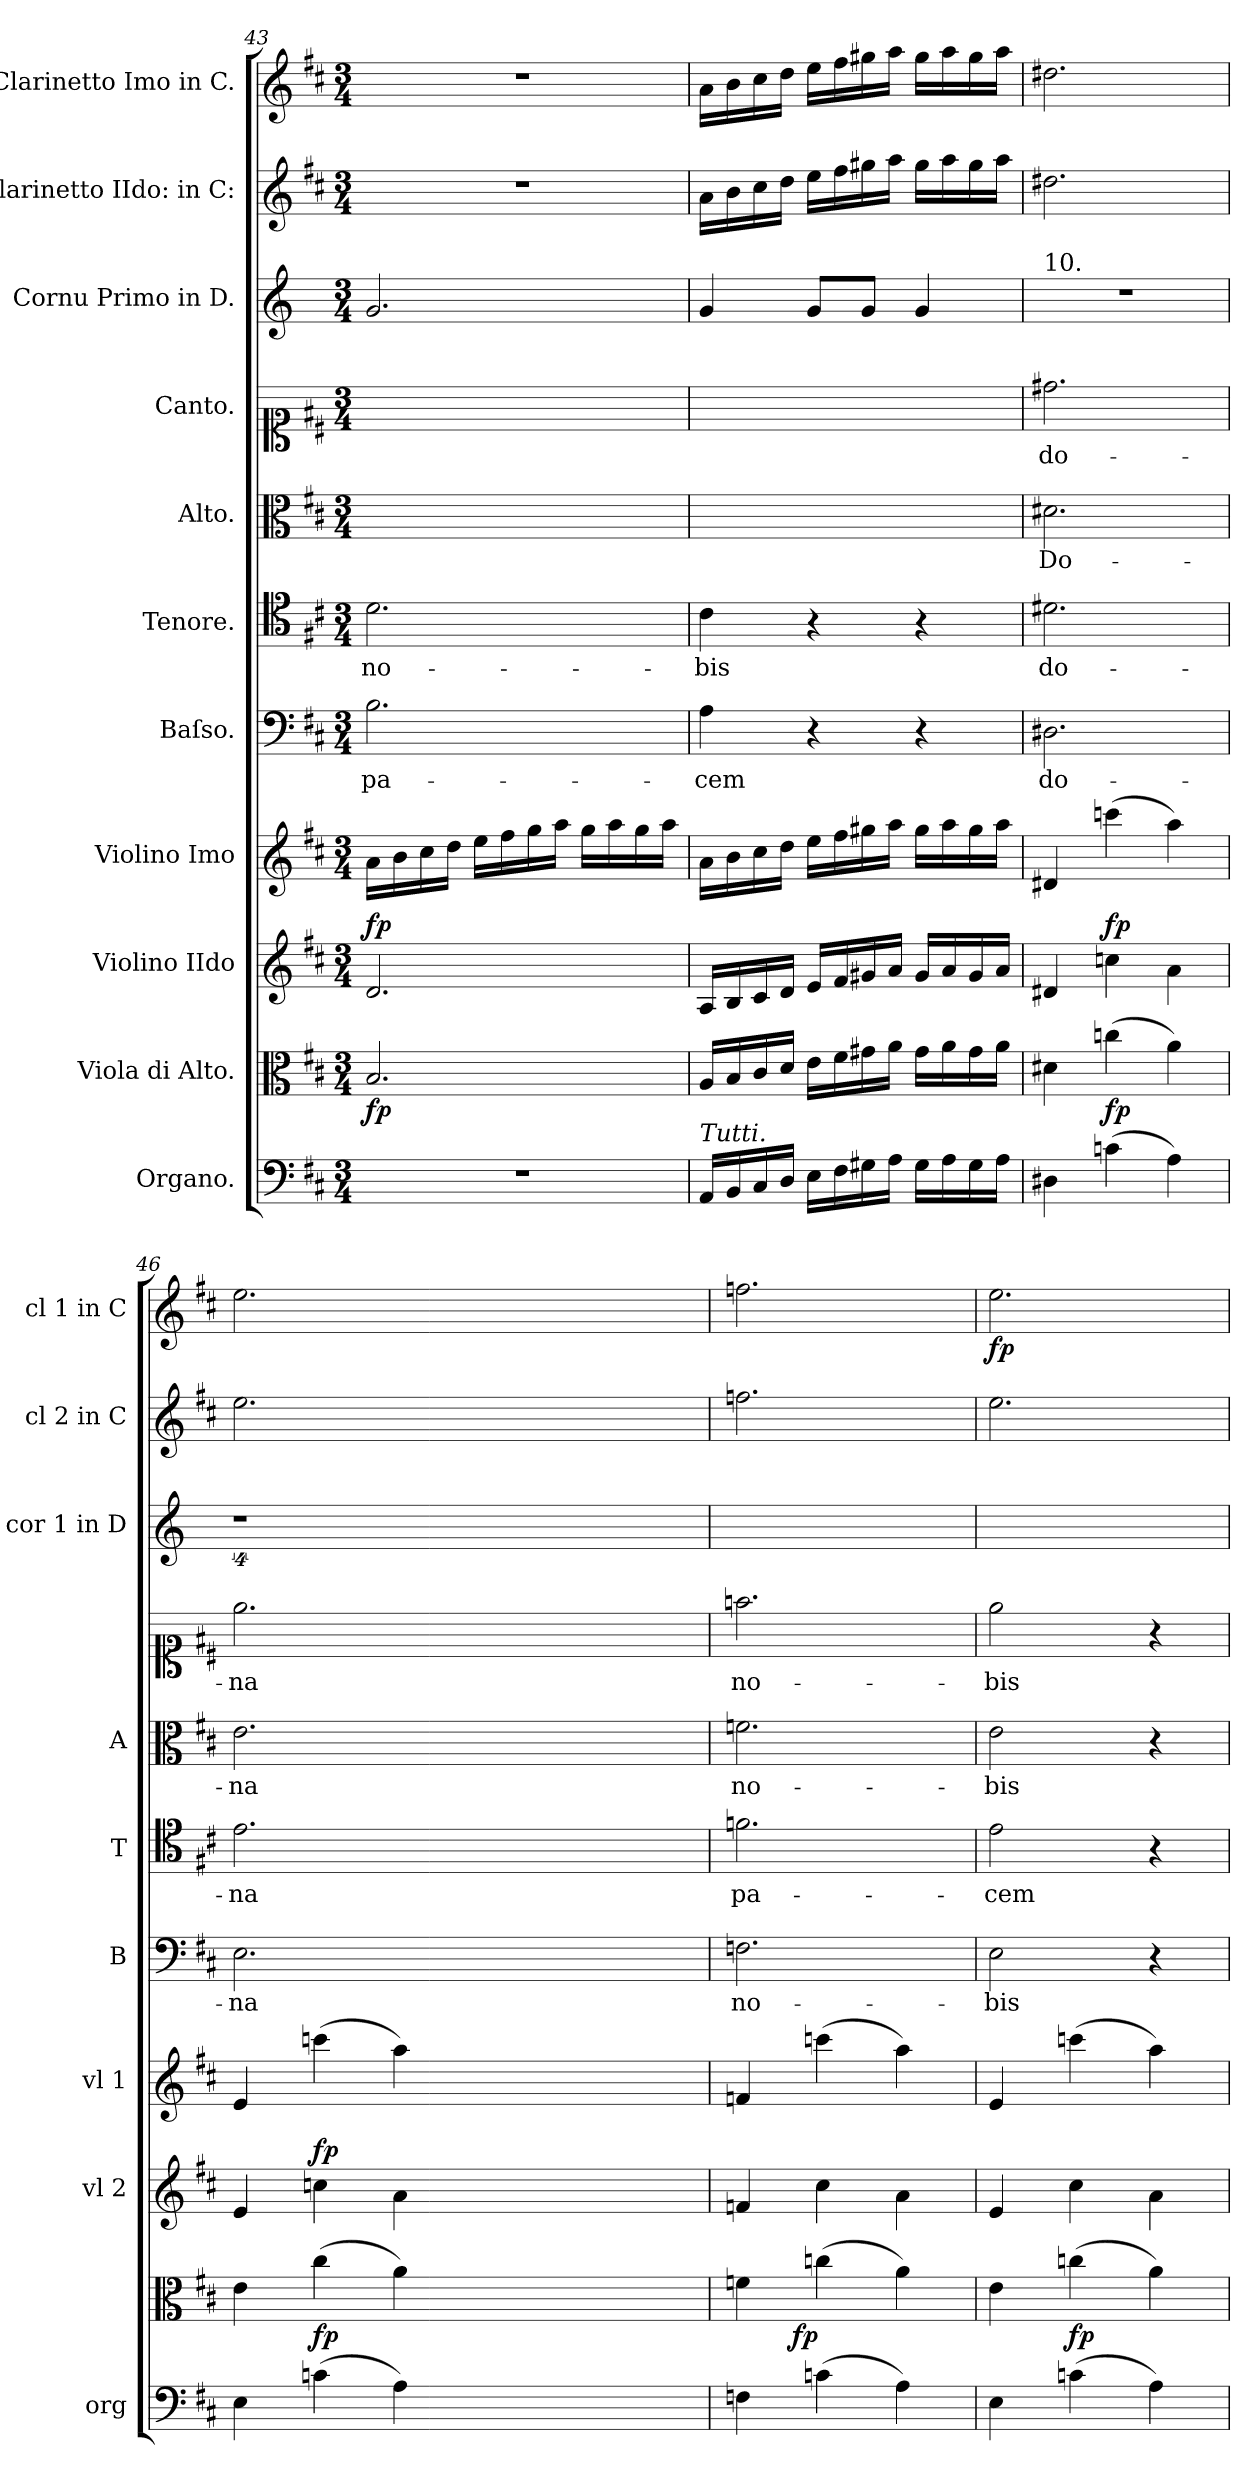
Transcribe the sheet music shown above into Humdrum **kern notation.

**kern	**dynam	**kern	**dynam	**kern	**dynam	**kern	**kern	**text	**kern	**text	**kern	**text	**kern	**text	**kern	**kern	**dynam	**kern	**dynam
*part11	*part11	*part10	*part10	*part9	*part9	*part8	*part7	*part7	*part6	*part6	*part5	*part5	*part4	*part4	*part3	*part2	*part2	*part1	*part1
*staff11	*staff11	*staff10	*staff10	*staff9	*staff9	*staff8	*staff7	*staff7	*staff6	*staff6	*staff5	*staff5	*staff4	*staff4	*staff3	*staff2	*staff2	*staff1	*staff1
*I"Organo.	*	*I"Viola di Alto.	*	*I"Violino IIdo	*	*I"Violino Imo	*I"Baſso.	*	*I"Tenore.	*	*I"Alto.	*	*I"Canto.	*	*I"Cornu Primo in D.	*I"Clarinetto IIdo: in C:	*	*I"Clarinetto Imo in C.	*
*I'org	*	*	*	*I'vl 2	*	*I'vl 1	*I'B	*	*I'T	*	*I'A	*	*	*	*I'cor 1 in D	*I'cl 2 in C	*	*I'cl 1 in C	*
*clefF4	*	*clefC3	*	*clefG2	*	*clefG2	*clefF4	*	*clefC4	*	*clefC3	*	*clefC1	*	*clefG2	*clefG2	*	*clefG2	*
*	*	*	*	*	*	*	*	*	*	*	*	*	*	*	*ITrd6c10	*	*	*	*
*k[f#c#]	*	*k[f#c#]	*	*k[f#c#]	*	*k[f#c#]	*k[f#c#]	*	*k[f#c#]	*	*k[f#c#]	*	*k[f#c#]	*	*k[f#c#]	*k[f#c#]	*	*k[f#c#]	*
*D:	*	*D:	*	*D:	*	*D:	*D:	*	*D:	*	*D:	*	*D:	*	*D:	*D:	*	*D:	*
*M3/4	*	*M3/4	*	*M3/4	*	*M3/4	*M3/4	*	*M3/4	*	*M3/4	*	*M3/4	*	*M3/4	*M3/4	*	*M3/4	*
=43	=43	=43	=43	=43	=43	=43	=43	=43	=43	=43	=43	=43	=43	=43	=43	=43	=43	=43	=43
!	!	!	!LO:DY:b	!	!LO:DY:a	!	!	!	!	!	!	!	!	!	!	!	!	!	!
2.r	.	2.B/	fp	2.d/	fp.	16a\LL	2.B\	pa-	2.d\	no-	2.ryy	.	2.ryy	.	2.A/	2.r	.	2.r	.
.	.	.	.	.	.	16b\	.	.	.	.	.	.	.	.	.	.	.	.	.
.	.	.	.	.	.	16cc#\	.	.	.	.	.	.	.	.	.	.	.	.	.
.	.	.	.	.	.	16dd\JJ	.	.	.	.	.	.	.	.	.	.	.	.	.
.	.	.	.	.	.	16ee\LL	.	.	.	.	.	.	.	.	.	.	.	.	.
.	.	.	.	.	.	16ff#\	.	.	.	.	.	.	.	.	.	.	.	.	.
.	.	.	.	.	.	16gg\	.	.	.	.	.	.	.	.	.	.	.	.	.
.	.	.	.	.	.	16aa\JJ	.	.	.	.	.	.	.	.	.	.	.	.	.
.	.	.	.	.	.	16gg\LL	.	.	.	.	.	.	.	.	.	.	.	.	.
.	.	.	.	.	.	16aa\	.	.	.	.	.	.	.	.	.	.	.	.	.
.	.	.	.	.	.	16gg\	.	.	.	.	.	.	.	.	.	.	.	.	.
.	.	.	.	.	.	16aa\JJ	.	.	.	.	.	.	.	.	.	.	.	.	.
=44	=44	=44	=44	=44	=44	=44	=44	=44	=44	=44	=44	=44	=44	=44	=44	=44	=44	=44	=44
!LO:TX:a:i:t=Tutti.	!	!	!	!	!	!	!	!	!	!	!	!	!	!	!	!	!	!	!
16AA/LL	.	16A/LL	.	16A/LL	.	16a\LL	4A\	-cem	4c#\	-bis	2.ryy	.	2.ryy	.	4A/	16a\LL	.	16a\LL	.
16BB/	.	16B/	.	16B/	.	16b\	.	.	.	.	.	.	.	.	.	16b\	.	16b\	.
16C#/	.	16c#/	.	16c#/	.	16cc#\	.	.	.	.	.	.	.	.	.	16cc#\	.	16cc#\	.
16D/JJ	.	16d/JJ	.	16d/JJ	.	16dd\JJ	.	.	.	.	.	.	.	.	.	16dd\JJ	.	16dd\JJ	.
16E\LL	.	16e\LL	.	16e/LL	.	16ee\LL	4r	.	4r	.	.	.	.	.	8A/L	16ee\LL	.	16ee\LL	.
16F#\	.	16f#\	.	16f#/	.	16ff#\	.	.	.	.	.	.	.	.	.	16ff#\	.	16ff#\	.
16G#X\	.	16g#X\	.	16g#X/	.	16gg#X\	.	.	.	.	.	.	.	.	8A/J	16gg#X\	.	16gg#X\	.
16A\JJ	.	16a\JJ	.	16a/JJ	.	16aa\JJ	.	.	.	.	.	.	.	.	.	16aa\JJ	.	16aa\JJ	.
16G#\LL	.	16g#\LL	.	16g#/LL	.	16gg#\LL	4r	.	4r	.	.	.	.	.	4A/	16gg#\LL	.	16gg#\LL	.
16A\	.	16a\	.	16a/	.	16aa\	.	.	.	.	.	.	.	.	.	16aa\	.	16aa\	.
16G#\	.	16g#\	.	16g#/	.	16gg#\	.	.	.	.	.	.	.	.	.	16gg#\	.	16gg#\	.
16A\JJ	.	16a\JJ	.	16a/JJ	.	16aa\JJ	.	.	.	.	.	.	.	.	.	16aa\JJ	.	16aa\JJ	.
=45	=45	=45	=45	=45	=45	=45	=45	=45	=45	=45	=45	=45	=45	=45	=45	=45	=45	=45	=45
!	!	!	!	!	!	!	!	!	!	!	!	!	!	!	!LO:TX:a:t=10.	!	!	!	!
!	!LO:DY:b	!	!	!	!	!	!	!	!	!	!	!	!	!	!	!	!LO:DY:b	!	!LO:DY:b
4D#X\	fp&colon;	4d#X\	.	4d#X/	.	4d#X/	2.D#X\	do-	2.d#X\	do-	2.d#X\	Do-	2.dd#X\	do-	2.r	2.dd#X\	fo	2.dd#X\	fp&colon;
!	!	!	!LO:DY:b	!	!LO:DY:a	!	!	!	!	!	!	!	!	!	!	!	!	!	!
(>4cn\	.	(>4ccn\	fp	4ccn\	fp.	(>4cccn\	.	.	.	.	.	.	.	.	.	.	.	.	.
4A\)	.	4a\)	.	4a\	.	4aa\)	.	.	.	.	.	.	.	.	.	.	.	.	.
=46	=46	=46	=46	=46	=46	=46	=46	=46	=46	=46	=46	=46	=46	=46	=46	=46	=46	=46	=46
!	!LO:DY:b	!	!	!	!	!	!	!	!	!	!	!	!	!	!	!	!	!	!LO:DY:b
4E\	fp&colon;	4e\	.	4e/	.	4e/	2.E\	-na	2.e\	-na	2.e\	-na	2.ee\	-na	4%9r	2.ee\	.	2.ee\	fp&colon;
!	!	!	!LO:DY:b	!	!LO:DY:a	!	!	!	!	!	!	!	!	!	!	!	!	!	!
(>4cn\	.	(>4cc#\	fp	4ccn\	fp	(>4cccn\	.	.	.	.	.	.	.	.	.	.	.	.	.
4A\)	.	4a\)	.	4a\	.	4aa\)	.	.	.	.	.	.	.	.	.	.	.	.	.
1.ryy	.	1.ryy	.	1.ryy	.	1.ryy	1.ryy	.	1.ryy	.	1.ryy	.	1.ryy	.	.	1.ryy	.	1.ryy	.
=47	=47	=47	=47	=47	=47	=47	=47	=47	=47	=47	=47	=47	=47	=47	=47	=47	=47	=47	=47
!	!LO:DY:b	!	!	!	!	!	!	!	!	!	!	!	!	!	!	!	!	!	!LO:DY:b
4Fn\	fp&colon;	4fn\	.	4fn/	.	4fn/	2.Fn\	no-	2.fn\	pa-	2.fn\	no-	2.ffn\	no-	2.ryy	2.ffn\	.	2.ffn\	fp&colon;
!	!	!	!LO:DY:b:rj	!	!LO:DY:a	!	!	!	!	!	!	!	!	!	!	!	!	!	!
(>4cn\	.	(>4ccn\	fp	4cc#\	fp&colon;	(>4cccn\	.	.	.	.	.	.	.	.	.	.	.	.	.
4A\)	.	4a\)	.	4a\	.	4aa\)	.	.	.	.	.	.	.	.	.	.	.	.	.
=48	=48	=48	=48	=48	=48	=48	=48	=48	=48	=48	=48	=48	=48	=48	=48	=48	=48	=48	=48
!	!LO:DY:b	!	!	!	!	!	!	!	!	!	!	!	!	!	!	!	!	!	!
4E\	fp&colon;	4e\	.	4e/	.	4e/	2E\	-bis	2e\	-cem	2e\	-bis	2ee\	-bis	2.ryy	2.ee\	.	2.ee\	fp
!	!	!	!LO:DY:b	!	!LO:DY:a	!	!	!	!	!	!	!	!	!	!	!	!	!	!
(>4cn\	.	(>4ccn\	fp	4cc#\	fp&colon;	(>4cccn\	.	.	.	.	.	.	.	.	.	.	.	.	.
4A\)	.	4a\)	.	4a\	.	4aa\)	4r	.	4r	.	4r	.	4r	.	.	.	.	.	.
=	=	=	=	=	=	=	=	=	=	=	=	=	=	=	=	=	=	=	=
*-	*-	*-	*-	*-	*-	*-	*-	*-	*-	*-	*-	*-	*-	*-	*-	*-	*-	*-	*-
